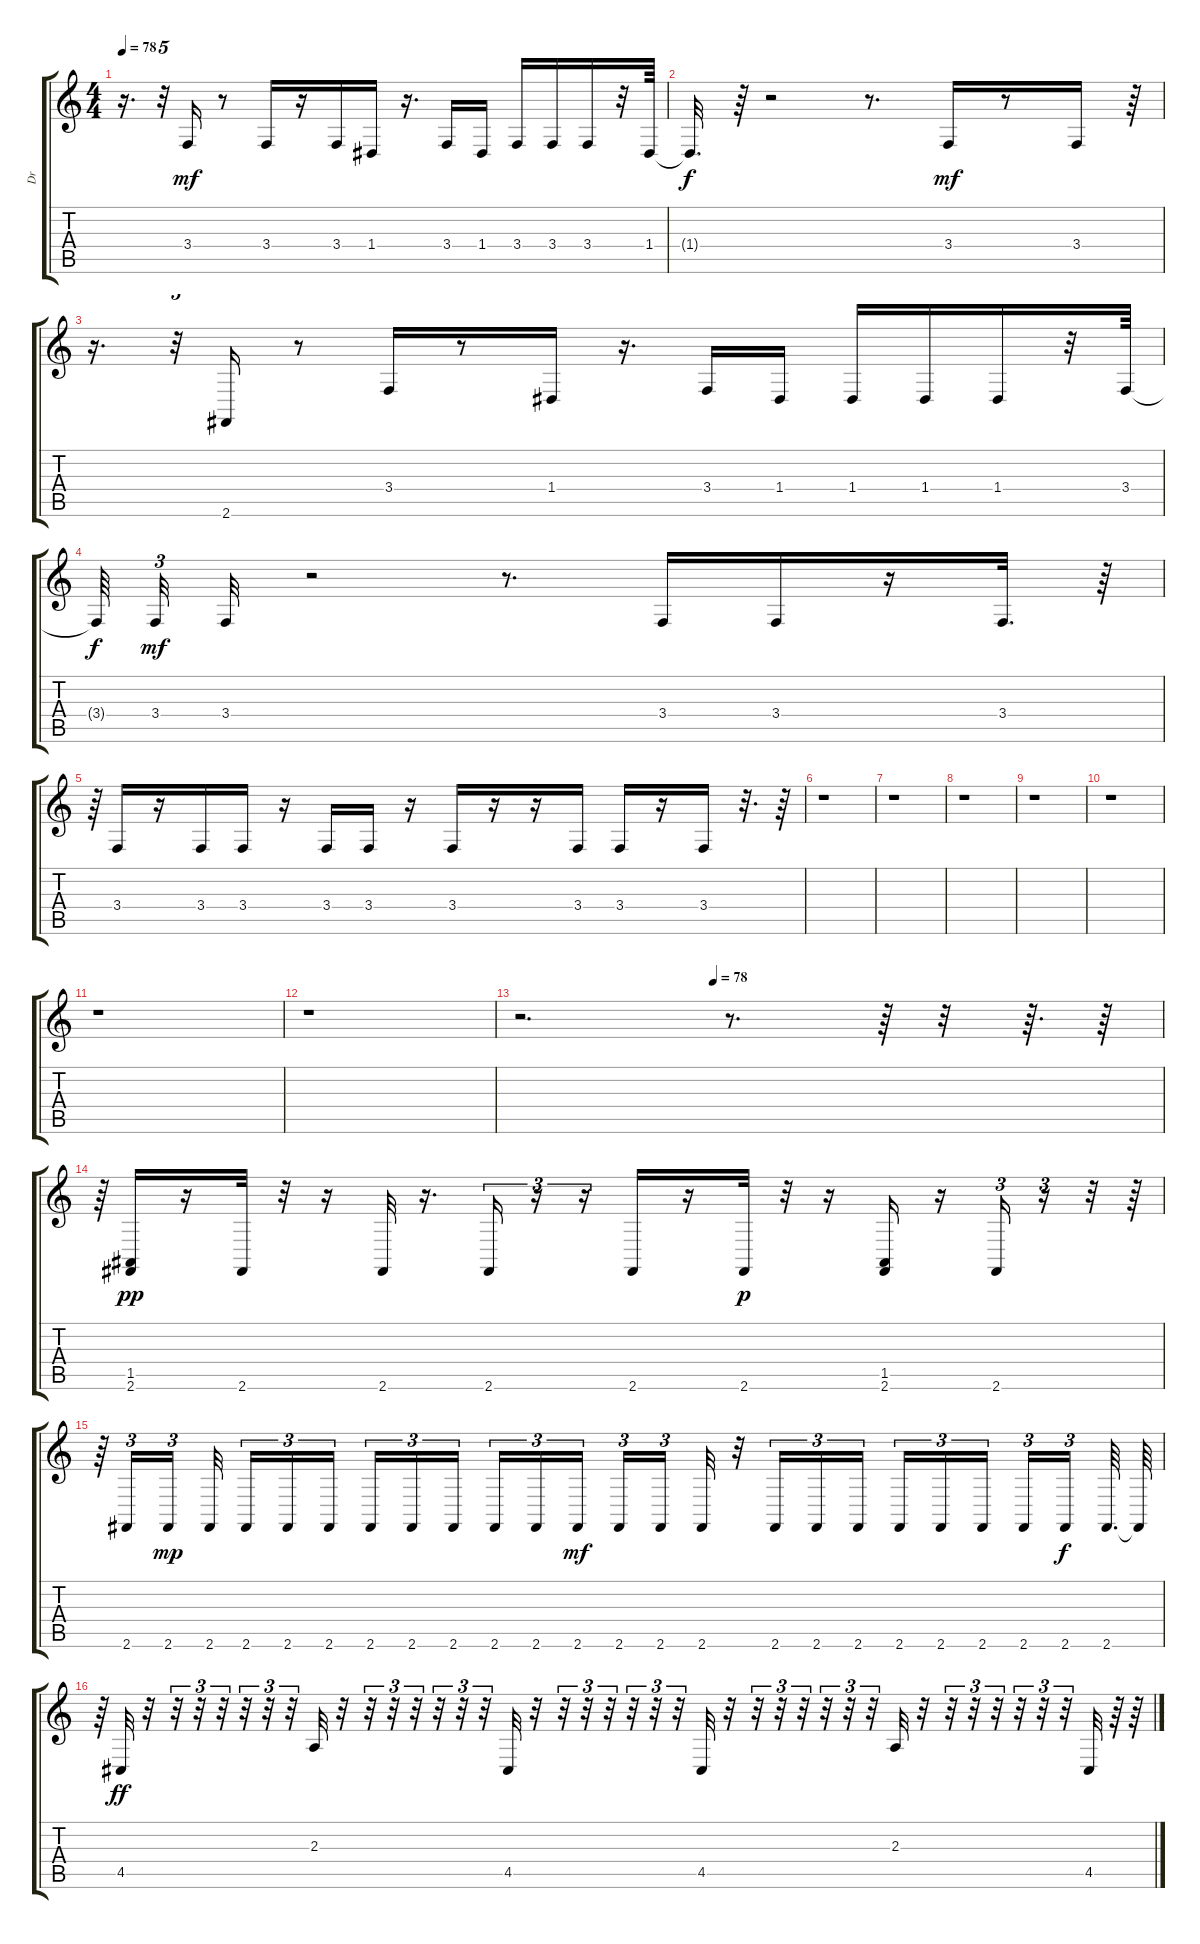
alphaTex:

\track ("Dr" "Dr") {instrument synthdrum}
\staff {score tabs}
\tuning (E4 B3 G3 D3 A2 E2) {hide}
\ts (4 4)
\tempo 78
\clef g2
\ks c
r.16{d dy mf} r.32{tu (5 4)} 3.4.16 r.8 3.4.16 r.16 3.4.16 1.4.16 r.16{d} 3.4.16 1.4.16 3.4.16 3.4.16 3.4.16 r.32 1.4.64 |
1.4{t}.32{d dy f} r.64 r.2 r.8{d} 3.4.16{dy mf} r.8 3.4.16 r.64 |
r.16{d} r.32{tu (5 4)} 2.6.16 r.8 3.4.16 r.8 1.4.16 r.16{d} 3.4.16 1.4.16 1.4.16 1.4.16 1.4.16 r.32 3.4.64 |
3.4{t}.64{dy f beam splitsecondary} 3.4.32{tu (3 2) dy mf} 3.4.32 r.2 r.8{d} 3.4.16 3.4.16 r.16 3.4.32{d} r.64 |
r.64 3.4.16 r.16 3.4.16 3.4.16 r.16 3.4.16 3.4.16 r.16 3.4.16 r.16 r.16 3.4.16 3.4.16 r.16 3.4.16 r.32{d} r.64 |
r.1 |
r.1 |
r.1 |
r.1 |
r.1 |
r.1 |
r.1 |
\tempo (78 0.3020833333333333)
r.2{d} r.8{d} r.64 r.32 r.64{d} r.64 |
r.64 (1.5 2.6).16{dy pp} r.16 2.6.32 r.32 r.16 2.6.32 r.16{d} 2.6.16{tu (3 2)} r.16{tu (3 2)} r.16{tu (3 2)} 2.6.16 r.16 2.6.32{dy p} r.32 r.16 (1.5 2.6).16 r.16 2.6.16{tu (3 2)} r.16{tu (3 2)} r.32 r.64 |
r.64 2.6.16{tu (3 2)} 2.6.16{tu (3 2) dy mp beam splitsecondary} 2.6.32{beam splitsecondary} 2.6.16{tu (3 2)} 2.6.16{tu (3 2)} 2.6.16{tu (3 2)} 2.6.16{tu (3 2)} 2.6.16{tu (3 2)} 2.6.16{tu (3 2) beam splitsecondary} 2.6.16{tu (3 2)} 2.6.16{tu (3 2)} 2.6.16{tu (3 2) dy mf} 2.6.16{tu (3 2)} 2.6.16{tu (3 2) beam splitsecondary} 2.6.32 r.32 2.6.16{tu (3 2)} 2.6.16{tu (3 2)} 2.6.16{tu (3 2)} 2.6.16{tu (3 2)} 2.6.16{tu (3 2)} 2.6.16{tu (3 2) beam splitsecondary} 2.6.16{tu (3 2)} 2.6.16{tu (3 2) dy f beam splitsecondary} 2.6.64{d} 2.6{t}.64 |
r.64 4.5.32{dy ff} r.32 r.32{tu (3 2)} r.32{tu (3 2)} r.32{tu (3 2)} r.32{tu (3 2)} r.32{tu (3 2)} r.32{tu (3 2)} 2.3.32 r.32 r.32{tu (3 2)} r.32{tu (3 2)} r.32{tu (3 2)} r.32{tu (3 2)} r.32{tu (3 2)} r.32{tu (3 2)} 4.5.32 r.32 r.32{tu (3 2)} r.32{tu (3 2)} r.32{tu (3 2)} r.32{tu (3 2)} r.32{tu (3 2)} r.32{tu (3 2)} 4.5.32 r.32 r.32{tu (3 2)} r.32{tu (3 2)} r.32{tu (3 2)} r.32{tu (3 2)} r.32{tu (3 2)} r.32{tu (3 2)} 2.3.32 r.32 r.32{tu (3 2)} r.32{tu (3 2)} r.32{tu (3 2)} r.32{tu (3 2)} r.32{tu (3 2)} r.32{tu (3 2)} 4.5.32 r.64 r.64
